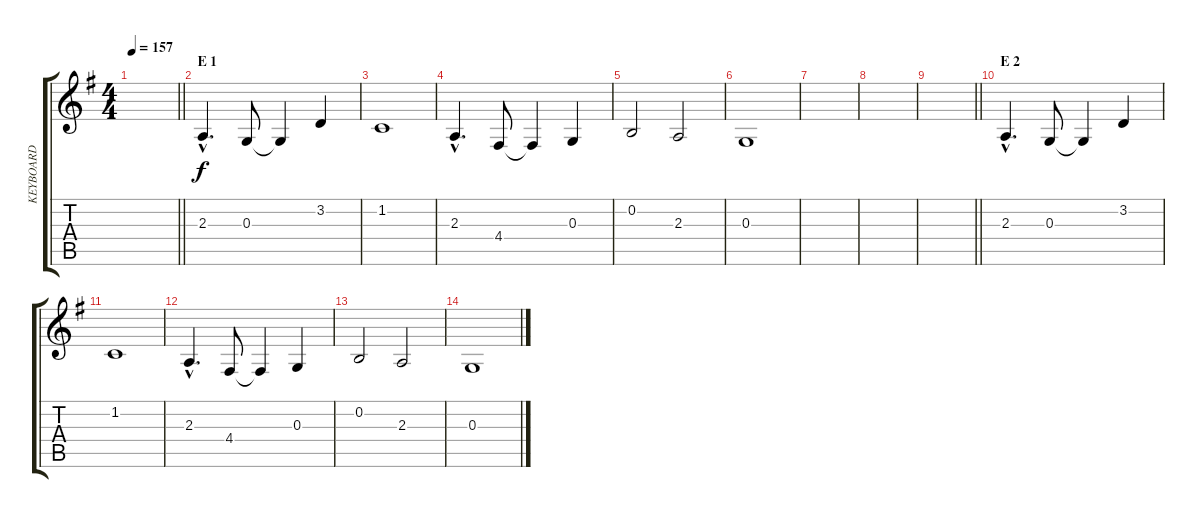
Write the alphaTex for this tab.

\track ("KEYBOARD" "KEYBOARD") {instrument synthstrings1}
\staff {score tabs}
\tuning (E4 B3 G3 D3 A2 E2) {hide}
\ts (4 4)
\tempo 157
\clef g2
\barLineRight lightlight
\ks g
|
\section ("" "E 1")
2.3{hac}.4{d} 0.3.8 0.3{t}.4 3.2.4 |
1.2.1 |
2.3{hac}.4{d} 4.4.8 4.4{t}.4 0.3.4 |
0.2.2 2.3.2 |
0.3.1 |
|
|
\barLineRight lightlight
|
\section ("" "E 2")
2.3{hac}.4{d} 0.3.8 0.3{t}.4 3.2.4 |
1.2.1 |
2.3{hac}.4{d} 4.4.8 4.4{t}.4 0.3.4 |
0.2.2 2.3.2 |
0.3.1
